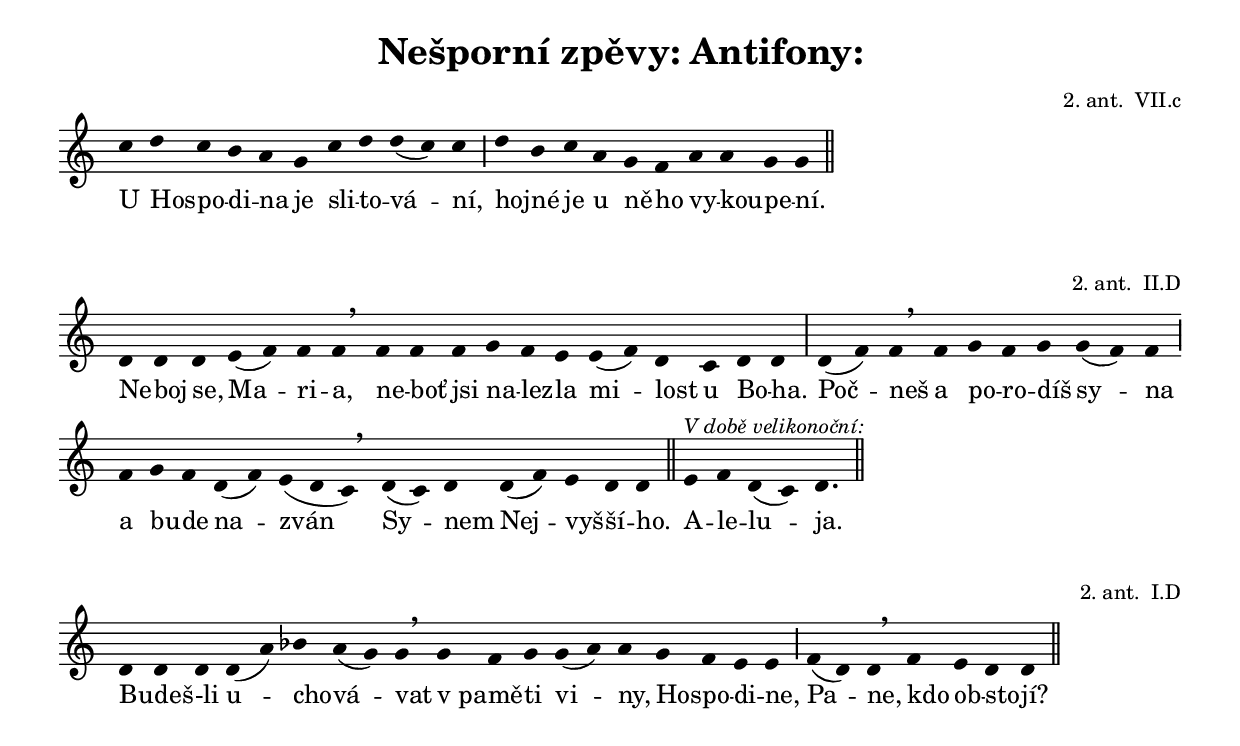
\version "2.15.37"

\header {
  title = "Nešporní zpěvy: Antifony:"
}

\include "spolecne_nespory.ly"
\include "../../dilyresponsorii.ly"

\score {
  \relative c'' {
    \choralniRezim
    c4 d c b a g c d d( c) c \barMaior
    d b c a g f a a g g \barFinalis
  }
  \addlyrics {
    U Hos -- po -- di -- na je sli -- to -- vá -- ní,
    hoj -- né je u ně -- ho vy -- kou -- pe -- ní.
  }
  \header {
    quid = "2. ant."
    modus = "VII"
    differentia = "c"
    psalmus = ""
    id = "narozeni-ant2"
    piece = \markup {\sestavTitulek}
  }
}

\score {
  \relative c' {
    \choralniRezim
    d4 d d e( f) f f \barMin
    f f f g f e e( f) d c d d \barMax
    d( f) f \barMin
    f g f g g( f) f \barMaior
    f g f d( f) e( d c) \barMin
    d( c) d d( f) e d d \barFinalis
    e^\markup\rubrVelikAleluja f d( c) d4. \barFinalis
  }
  \addlyrics {
    Ne -- boj se, Ma -- ri -- a,
    ne -- boť jsi na -- lez -- la mi -- lost u Bo -- ha.
    Poč -- neš a po -- ro -- díš sy -- na
    a bu -- de na -- zván Sy -- nem Nej -- vyš -- ší -- ho.

    A -- le -- lu -- ja.
  }
  \header {
    quid = "2. ant."
    modus = "II"
    differentia = "D"
    psalmus = "Žalm 130"
    id = "zvestovani-ant2"
    piece = \markup {\sestavTitulek}
  }
}

\score {
  \relative c' {
    \choralniRezim
    d4 d d d( a') bes a( g) g \barMin
    g f g g( a) a g f e e \barMaior
    f( d) d \barMin f e d d \barFinalis
  }
  \addlyrics {
    Bu -- deš -- -li u -- cho -- vá -- vat
    v_pa -- mě -- ti vi -- ny, Hos -- po -- di -- ne,
    Pa -- ne, kdo ob -- sto -- jí?
  }
  \header {
    quid = "2. ant."
    modus = "I"
    differentia = "D"
    psalmus = "Žalm 130"
    id = "zemreli-ant2"
    piece = \markup {\sestavTitulek}
  }
}
